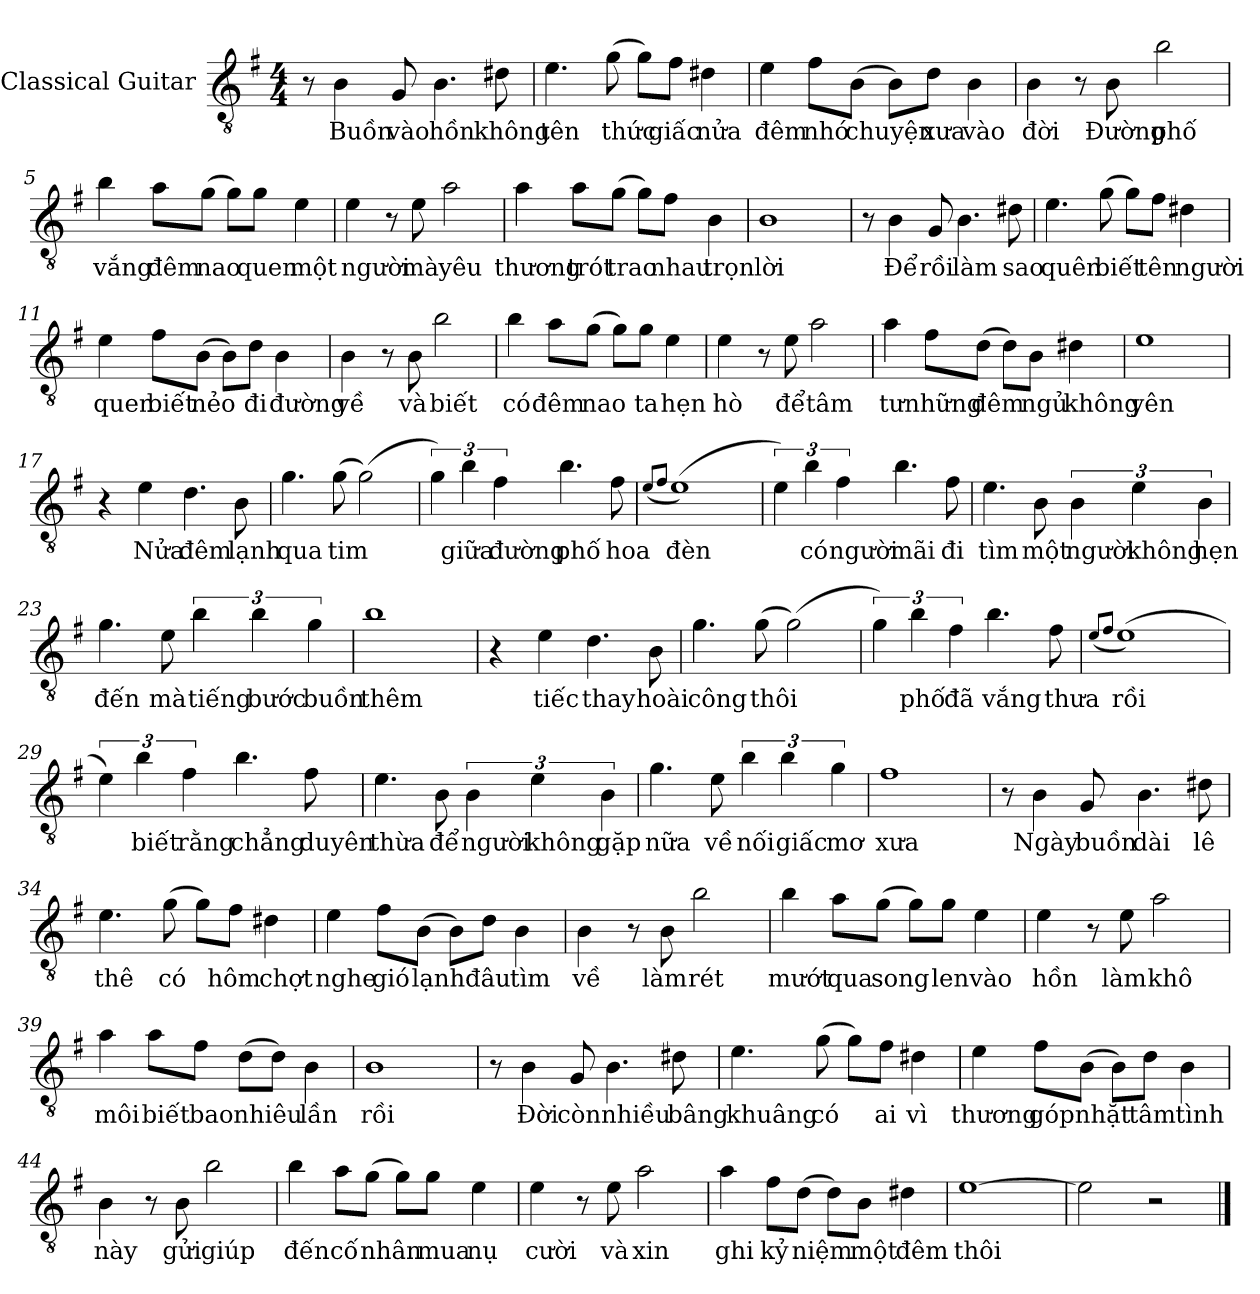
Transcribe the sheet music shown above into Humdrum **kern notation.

**kern	**text
*part1	*part1
*staff1	*staff1
*I"Classical Guitar	*
*I'Guit.	*
*clefGv2	*
*k[f#]	*
*M4/4	*
=1	=1
8r	.
!	!LO:LY:b
4B\	Buồn
!	!LO:LY:b
8G/	vào
!	!LO:LY:b
4.B\	hồn
!	!LO:LY:b
8d#X\	không
=2	=2
!	!LO:LY:b
4.e\	tên
!	!LO:LY:b
(>8g\	thức
8g\L)	.
!	!LO:LY:b
8f#\J	giấc
!	!LO:LY:b
4d#X\	nửa
=3	=3
!	!LO:LY:b
4e\	đêm
!	!LO:LY:b
8f#\L	nhớ
!	!LO:LY:b
(>8B\J	chuyện
8B\L)	.
!	!LO:LY:b
8d\J	xưa
!	!LO:LY:b
4B\	vào
=4	=4
!	!LO:LY:b
4B\	đời
8r	.
!	!LO:LY:b
8B\	Đường
!	!LO:LY:b
2b\	phố
!!LO:LB:g=z
=5	=5
!	!LO:LY:b
4b\	vắng
!	!LO:LY:b
8a\L	đêm
!	!LO:LY:b
(>8g\J	nao
8g\L)	.
!	!LO:LY:b
8g\J	quen
!	!LO:LY:b
4e\	một
=6	=6
!	!LO:LY:b
4e\	người
8r	.
!	!LO:LY:b
8e\	mà
!	!LO:LY:b
2a\	yêu
=7	=7
!	!LO:LY:b
4a\	thương
!	!LO:LY:b
8a\L	trót
!	!LO:LY:b
(>8g\J	trao
8g\L)	.
!	!LO:LY:b
8f#\J	nhau
!	!LO:LY:b
4B\	trọn
=8	=8
!	!LO:LY:b
1B	lời
=9	=9
8r	.
!	!LO:LY:b
4B\	Để
!	!LO:LY:b
8G/	rồi
!	!LO:LY:b
4.B\	làm
!	!LO:LY:b
8d#X\	sao
!!LO:LB:g=z
=10	=10
!	!LO:LY:b
4.e\	quên
!	!LO:LY:b
(>8g\	biết
8g\L)	.
!	!LO:LY:b
8f#\J	tên
!	!LO:LY:b
4d#X\	người
=11	=11
!	!LO:LY:b
4e\	quen
!	!LO:LY:b
8f#\L	biết
!	!LO:LY:b
(>8B\J	nẻo
8B\L)	.
!	!LO:LY:b
8d\J	đi
!	!LO:LY:b
4B\	đường
=12	=12
!	!LO:LY:b
4B\	về
8r	.
!	!LO:LY:b
8B\	và
!	!LO:LY:b
2b\	biết
=13	=13
!	!LO:LY:b
4b\	có
!	!LO:LY:b
8a\L	đêm
!	!LO:LY:b
(>8g\J	nao
8g\L)	.
!	!LO:LY:b
8g\J	ta
!	!LO:LY:b
4e\	hẹn
=14	=14
!	!LO:LY:b
4e\	hò
8r	.
!	!LO:LY:b
8e\	để
!	!LO:LY:b
2a\	tâm
!!LO:LB:g=z
=15	=15
!	!LO:LY:b
4a\	tư
!	!LO:LY:b
8f#\L	những
!	!LO:LY:b
(>8d\J	đêm
8d\L)	.
!	!LO:LY:b
8B\J	ngủ
!	!LO:LY:b
4d#X\	không
=16	=16
!	!LO:LY:b
1e	yên
=17	=17
4r	.
!	!LO:LY:b
4e\	Nửa
!	!LO:LY:b
4.d\	đêm
!	!LO:LY:b
8B\	lạnh
=18	=18
!	!LO:LY:b
4.g\	qua
!	!LO:LY:b
(>8g\	tim
(>2g\)	.
=19	=19
6g\)	.
!	!LO:LY:b
6b\	giữa
!	!LO:LY:b
6f#\	đường
!	!LO:LY:b
4.b\	phố
!	!LO:LY:b
8f#\	hoa
=20	=20
(<8qe/L	.
8qf#/J	.
!	!LO:LY:b
(>1e)	đèn
!!LO:LB:g=z
=21	=21
6e\)	.
!	!LO:LY:b
6b\	có
!	!LO:LY:b
6f#\	người
!	!LO:LY:b
4.b\	mãi
!	!LO:LY:b
8f#\	đi
=22	=22
!	!LO:LY:b
4.e\	tìm
!	!LO:LY:b
8B\	một
!	!LO:LY:b
6B\	người
!	!LO:LY:b
6e\	không
!	!LO:LY:b
6B\	hẹn
=23	=23
!	!LO:LY:b
4.g\	đến
!	!LO:LY:b
8e\	mà
!	!LO:LY:b
6b\	tiếng
!	!LO:LY:b
6b\	bước
!	!LO:LY:b
6g\	buồn
=24	=24
!	!LO:LY:b
1b	thêm
=25	=25
4r	.
!	!LO:LY:b
4e\	tiếc
!	!LO:LY:b
4.d\	thay
!	!LO:LY:b
8B\	hoài
!!LO:LB:g=z
=26	=26
!	!LO:LY:b
4.g\	công
!	!LO:LY:b
(>8g\	thôi
(>2g\)	.
=27	=27
6g\)	.
!	!LO:LY:b
6b\	phố
!	!LO:LY:b
6f#\	đã
!	!LO:LY:b
4.b\	vắng
!	!LO:LY:b
8f#\	thưa
=28	=28
(<8qe/L	.
8qf#/J	.
!	!LO:LY:b
(>1e)	rồi
=29	=29
6e\)	.
!	!LO:LY:b
6b\	biết
!	!LO:LY:b
6f#\	rằng
!	!LO:LY:b
4.b\	chẳng
!	!LO:LY:b
8f#\	duyên
=30	=30
!	!LO:LY:b
4.e\	thừa
!	!LO:LY:b
8B\	để
!	!LO:LY:b
6B\	người
!	!LO:LY:b
6e\	không
!	!LO:LY:b
6B\	gặp
!!LO:LB:g=z
=31	=31
!	!LO:LY:b
4.g\	nữa
!	!LO:LY:b
8e\	về
!	!LO:LY:b
6b\	nối
!	!LO:LY:b
6b\	giấc
!	!LO:LY:b
6g\	mơ
=32	=32
!	!LO:LY:b
1f#	xưa
=33	=33
8r	.
!	!LO:LY:b
4B\	Ngày
!	!LO:LY:b
8G/	buồn
!	!LO:LY:b
4.B\	dài
!	!LO:LY:b
8d#X\	lê
=34	=34
!	!LO:LY:b
4.e\	thê
!	!LO:LY:b
(>8g\	có
8g\L)	.
!	!LO:LY:b
8f#\J	hôm
!	!LO:LY:b
4d#X\	chợt
=35	=35
!	!LO:LY:b
4e\	nghe
!	!LO:LY:b
8f#\L	gió
!	!LO:LY:b
(>8B\J	lạnh
8B\L)	.
!	!LO:LY:b
8d\J	đâu
!	!LO:LY:b
4B\	tìm
=36	=36
!	!LO:LY:b
4B\	về
8r	.
!	!LO:LY:b
8B\	làm
!	!LO:LY:b
2b\	rét
!!LO:LB:g=z
=37	=37
!	!LO:LY:b
4b\	mướt
!	!LO:LY:b
8a\L	qua
!	!LO:LY:b
(>8g\J	song
8g\L)	.
!	!LO:LY:b
8g\J	len
!	!LO:LY:b
4e\	vào
=38	=38
!	!LO:LY:b
4e\	hồn
8r	.
!	!LO:LY:b
8e\	làm
!	!LO:LY:b
2a\	khô
=39	=39
!	!LO:LY:b
4a\	môi
!	!LO:LY:b
8a\L	biết
!	!LO:LY:b
8f#\J	bao
!	!LO:LY:b
(>8d\L	nhiêu
8d\J)	.
!	!LO:LY:b
4B\	lần
=40	=40
!	!LO:LY:b
1B	rồi
=41	=41
8r	.
!	!LO:LY:b
4B\	Đời
!	!LO:LY:b
8G/	còn
!	!LO:LY:b
4.B\	nhiều
!	!LO:LY:b
8d#X\	bâng
!!LO:LB:g=z
=42	=42
!	!LO:LY:b
4.e\	khuâng
!	!LO:LY:b
(>8g\	có
8g\L)	.
!	!LO:LY:b
8f#\J	ai
!	!LO:LY:b
4d#X\	vì
=43	=43
!	!LO:LY:b
4e\	thương
!	!LO:LY:b
8f#\L	góp
!	!LO:LY:b
(>8B\J	nhặt
8B\L)	.
!	!LO:LY:b
8d\J	tâm
!	!LO:LY:b
4B\	tình
=44	=44
!	!LO:LY:b
4B\	này
8r	.
!	!LO:LY:b
8B\	gửi
!	!LO:LY:b
2b\	giúp
=45	=45
!	!LO:LY:b
4b\	đến
!	!LO:LY:b
8a\L	cố
!	!LO:LY:b
(>8g\J	nhân
8g\L)	.
!	!LO:LY:b
8g\J	mua
!	!LO:LY:b
4e\	nụ
=46	=46
!	!LO:LY:b
4e\	cười
8r	.
!	!LO:LY:b
8e\	và
!	!LO:LY:b
2a\	xin
!!LO:LB:g=z
=47	=47
!	!LO:LY:b
4a\	ghi
!	!LO:LY:b
8f#\L	kỷ
!	!LO:LY:b
(>8d\J	niệm
8d\L)	.
!	!LO:LY:b
8B\J	một
!	!LO:LY:b
4d#X\	đêm
=48	=48
!	!LO:LY:b
[1e	thôi
=49	=49
2e\]	.
2r	.
==	==
*-	*-
